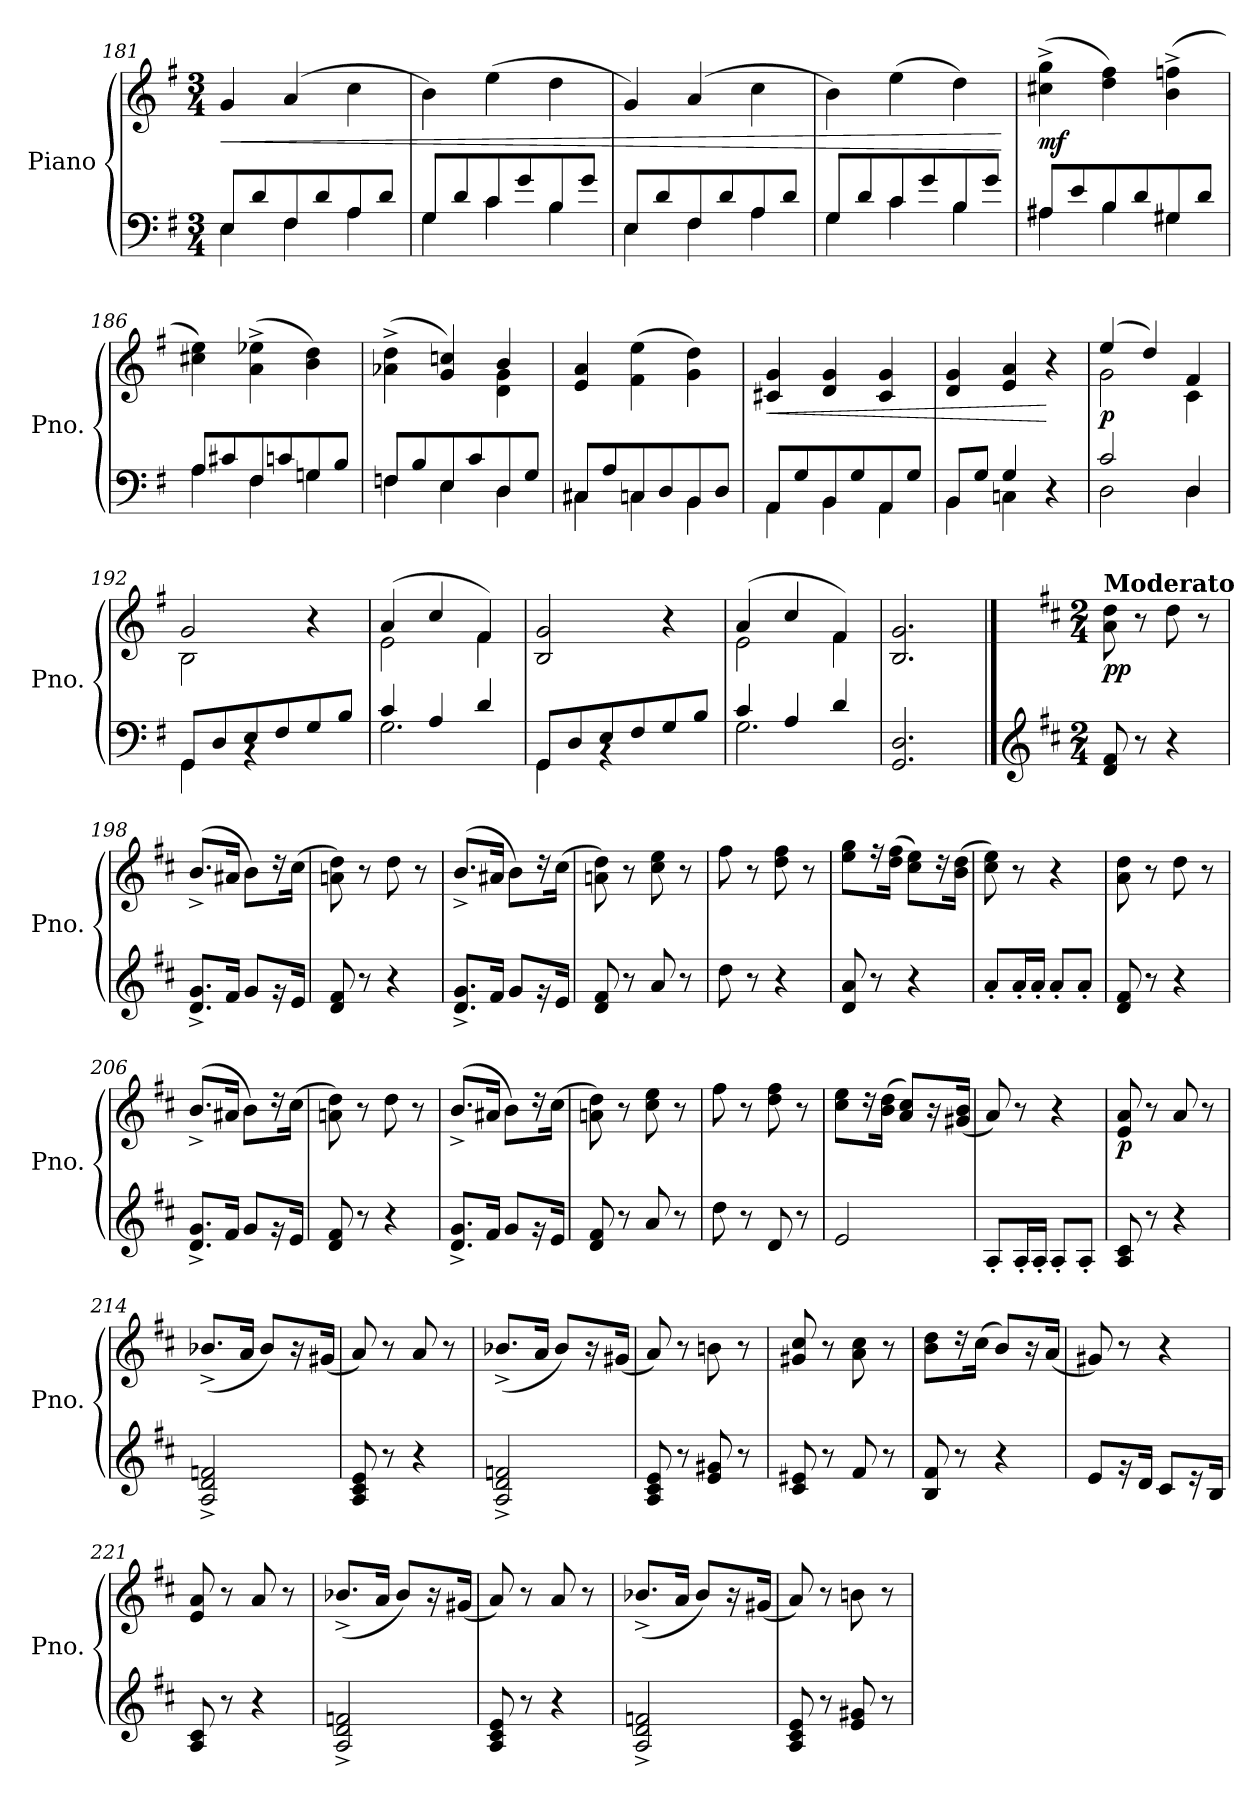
**kern	**kern	**dynam
*part1	*part1	*part1
*staff2	*staff1	*staff1/2
*I"Piano	*	*
*I'Pno.	*	*
*clefF4	*clefG2	*
*k[f#]	*k[f#]	*
*M3/4	*M3/4	*
=181	=181	=181
*^	*	*
!	!	!	!LO:HP:b
8E/L	4E\	4g/	<
8d/	.	.	.
8F#/	4F#\	(4a/	.
8d/	.	.	.
8A/	4A\	4cc\	.
8d/J	.	.	.
=182	=182	=182	=182
8G/L	4G\	4b\)	.
8d/	.	.	.
8c/	4c\	(4ee\	.
8g/	.	.	.
8B/	4B\	4dd\	.
8g/J	.	.	.
!!LO:LB:g=z
=183	=183	=183	=183
8E/L	4E\	4g/)	.
8d/	.	.	.
8F#/	4F#\	(4a/	.
8d/	.	.	.
8A/	4A\	4cc\	.
8d/J	.	.	.
=184	=184	=184	=184
8G/L	4G\	4b\)	.
8d/	.	.	.
8c/	4c\	(4ee\	.
8g/	.	.	.
8B/	4B\	4dd\)	.
8g/J	.	.	.
*v	*v	*	*
.	.	[
=185	=185	=185
*^	*	*
!	!	!	!LO:DY:b
8A#X/L	4A#\	(4cc#X\^ 4gg\^	mf
8e/	.	.	.
8B/	4B\	4dd\ 4ff#\)	.
8d/	.	.	.
8G#X/	4G#\	(4b\^ 4ffn\^	.
8d/J	.	.	.
=186	=186	=186	=186
8A/L	4A\	4cc#X\ 4ee\)	.
8c#X/	.	.	.
8F#/	4F#\	(4a\^ 4ee-X\^	.
8cn/	.	.	.
8Gn/	4G\	4b\ 4dd\)	.
8B/J	.	.	.
=187	=187	=187	=187
*	*	*^	*
8Fn/L	4F\	(>4a-X\^ 4dd\^	2ryy	.
8B/	.	.	.	.
8E/	4E\	4g/ 4ccn/)	.	.
8c/	.	.	.	.
8D/	4D\	4b/	4d\ 4g\	.
8G/J	.	.	.	.
*	*	*v	*v	*
=188	=188	=188	=188
8C#X/L	4C#\	4e/ 4a/	.
8A/	.	.	.
8Cn/	4C\	(4f#\ 4ee\	.
8D/	.	.	.
8BB/	4BB\	4g\ 4dd\)	.
8D/J	.	.	.
=189	=189	=189	=189
!	!	!	!LO:HP:b
8AA/L	4AA\	4c#X/ 4g/	<
8G/	.	.	.
8BB/	4BB\	4d/ 4g/	.
8G/	.	.	.
8AA/	4AA\	4c#/ 4g/	.
8G/J	.	.	.
!!LO:LB:g=z
=190	=190	=190	=190
8BB/L	4BB\	4d/ 4g/	.
8G/J	.	.	.
4G/	4Cn\	4e/ 4a/	.
4r	4ryy	4r	[
=191	=191	=191	=191
*	*	*^	*
!	!	!	!	!LO:DY:b
2c/	2D\	(4ee/	2g\	p
.	.	4dd/)	.	.
4D/	4D\	4f#/	4c\	.
=192	=192	=192	=192	=192
8GG/L	4GG\	2g/	2B\	.
8D/	.	.	.	.
8E/	4rBB	.	.	.
8F#/	.	.	.	.
8G/	4ryy	4r	4ryy	.
8B/J	.	.	.	.
=193	=193	=193	=193	=193
4c/	2.G\	(4a/	2e\	.
4A/	.	4cc/	.	.
4d/	.	4f#/)	4f#\	.
*	*	*v	*v	*
=194	=194	=194	=194
8GG/L	4GG\	2B/ 2g/	.
8D/	.	.	.
8E/	4rBB	.	.
8F#/	.	.	.
8G/	4ryy	4r	.
8B/J	.	.	.
=195	=195	=195	=195
*	*	*^	*
4c/	2.G\	(4a/	2e\	.
4A/	.	4cc/	.	.
4d/	.	4f#/)	4f#\	.
*v	*v	*	*	*
*	*v	*v	*
=196	=196	=196
2.GG/ 2.D/	2.B/ 2.g/	.
!!LO:PB:g=z
==197	==197	==197
*clefG2	*	*
*k[f#c#]	*k[f#c#]	*
*M2/4	*M2/4	*
!	!LO:TX:a:B:t=Moderato	!
!	!	!LO:DY:b
8d/ 8f#/	8a\ 8dd\	pp
8r	8r	.
4r	8dd\	.
.	8r	.
=198	=198	=198
8.d/^ 8.g/^L	(8.b^/L	.
16f#/Jk	16a#X/Jk	.
8g/L	8b\L)	.
16rg	16rdd	.
16e/Jk	(16cc#\Jk	.
=199	=199	=199
8d/ 8f#/	8an\ 8dd\)	.
8r	8r	.
4r	8dd\	.
.	8r	.
=200	=200	=200
8.d/^ 8.g/^L	(8.b^/L	.
16f#/Jk	16a#X/Jk	.
8g/L	8b\L)	.
16rg	16rdd	.
16e/Jk	(16cc#\Jk	.
=201	=201	=201
8d/ 8f#/	8an\ 8dd\)	.
8r	8r	.
8a/	8cc#\ 8ee\	.
8r	8r	.
=202	=202	=202
8dd\	8ff#\	.
8r	8r	.
4r	8dd\ 8ff#\	.
.	8r	.
=203	=203	=203
8d/ 8a/	8ee\ 8gg\L	.
8r	16rff	.
.	(16dd\ 16ff#\Jk	.
4r	8cc#\ 8ee\L)	.
.	16rdd	.
.	(16b\ 16dd\Jk	.
!!LO:LB:g=z
=204	=204	=204
8a'/L	8cc#\ 8ee\)	.
16a'/L	8r	.
16a'/JJ	.	.
8a'/L	4r	.
8a'/J	.	.
=205	=205	=205
8d/ 8f#/	8a\ 8dd\	.
8r	8r	.
4r	8dd\	.
.	8r	.
=206	=206	=206
8.d/^ 8.g/^L	(8.b^/L	.
16f#/Jk	16a#X/Jk	.
8g/L	8b\L)	.
16rg	16rdd	.
16e/Jk	(16cc#\Jk	.
=207	=207	=207
8d/ 8f#/	8an\ 8dd\)	.
8r	8r	.
4r	8dd\	.
.	8r	.
=208	=208	=208
8.d/^ 8.g/^L	(8.b^/L	.
16f#/Jk	16a#X/Jk	.
8g/L	8b\L)	.
16rg	16rdd	.
16e/Jk	(16cc#\Jk	.
=209	=209	=209
8d/ 8f#/	8an\ 8dd\)	.
8r	8r	.
8a/	8cc#\ 8ee\	.
8r	8r	.
=210	=210	=210
8dd\	8ff#\	.
8r	8r	.
8d/	8dd\ 8ff#\	.
8r	8r	.
=211	=211	=211
2e/	8cc#\ 8ee\L	.
.	16rdd	.
.	(16b\ 16dd\Jk	.
.	8a/ 8cc#/L)	.
.	16r	.
.	(16g#X/ 16b/Jk	.
=212	=212	=212
8A'/L	8a/)	.
16A'/L	8r	.
16A'/JJ	.	.
8A'/L	4r	.
8A'/J	.	.
!!LO:LB:g=z
=213	=213	=213
!	!	!LO:DY:b
8A/ 8c#/	8e/ 8a/	p
8r	8r	.
4r	8a/	.
.	8r	.
=214	=214	=214
2A/^ 2d/^ 2fn/^	(8.b-X^/L	.
.	16a/Jk	.
.	8b-/L)	.
.	16r	.
.	(16g#X/Jk	.
=215	=215	=215
8A/ 8c#/ 8e/	8a/)	.
8r	8r	.
4r	8a/	.
.	8r	.
=216	=216	=216
2A/^ 2d/^ 2fn/^	(8.b-X^/L	.
.	16a/Jk	.
.	8b-/L)	.
.	16r	.
.	(16g#X/Jk	.
=217	=217	=217
8A/ 8c#/ 8e/	8a/)	.
8r	8r	.
8e/ 8g#X/	8bn\	.
8r	8r	.
=218	=218	=218
8c#/ 8e#X/	8g#X/ 8cc#/	.
8r	8r	.
8f#/	8a\ 8cc#\	.
8r	8r	.
=219	=219	=219
8B/ 8f#/	8b\ 8dd\L	.
8r	16rdd	.
.	(16cc#\Jk	.
4r	8b/L)	.
.	16r	.
.	(16a/Jk	.
=220	=220	=220
8e/L	8g#X/)	.
16rg	8r	.
16d/Jk	.	.
8c#/L	4r	.
16re	.	.
16B/Jk	.	.
=221	=221	=221
8A/ 8c#/	8e/ 8a/	.
8r	8r	.
4r	8a/	.
.	8r	.
!!LO:LB:g=z
=222	=222	=222
2A/^ 2d/^ 2fn/^	(8.b-X^/L	.
.	16a/Jk	.
.	8b-/L)	.
.	16r	.
.	(16g#X/Jk	.
=223	=223	=223
8A/ 8c#/ 8e/	8a/)	.
8r	8r	.
4r	8a/	.
.	8r	.
=224	=224	=224
2A/^ 2d/^ 2fn/^	(8.b-X^/L	.
.	16a/Jk	.
.	8b-/L)	.
.	16r	.
.	(16g#X/Jk	.
=225	=225	=225
8A/ 8c#/ 8e/	8a/)	.
8r	8r	.
8e/ 8g#X/	8bn\	.
8r	8r	.
=	=	=
*-	*-	*-
